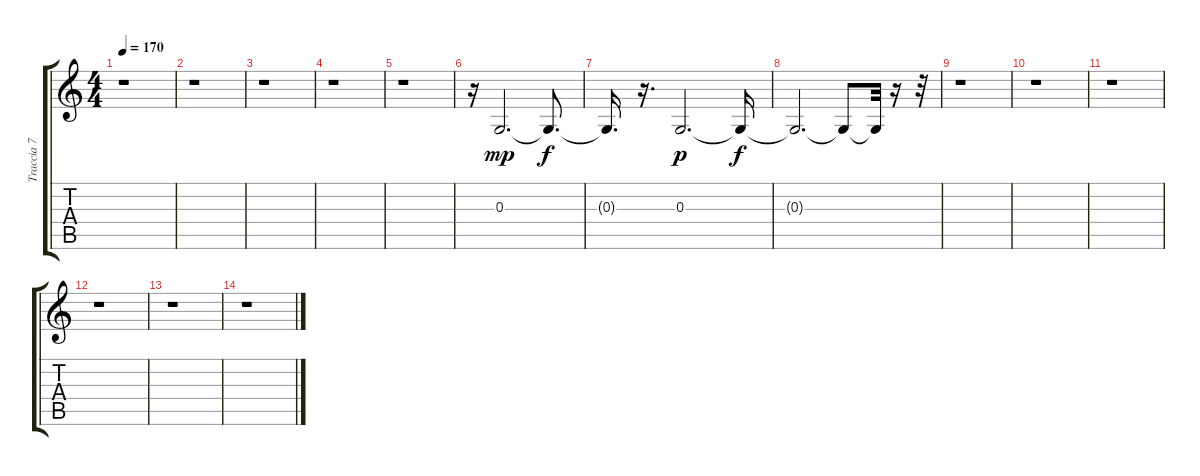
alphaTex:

\track ("Traccia 7" "Traccia 7") {instrument helicopter}
\staff {score tabs}
\tuning (E4 B3 G3 D3 A2 E2) {hide}
\ts (4 4)
\tempo 170
\clef g2
\ks c
r.1{dy f} |
r.1 |
r.1 |
r.1 |
r.1 |
r.16 0.3.2{d dy mp} 0.3{t}.8{d dy f} |
0.3{t}.16{d} r.16{d} 0.3.2{d dy p} 0.3{t}.16{dy f} |
0.3{t}.2{d} 0.3{t}.8 0.3{t}.32 r.16 r.32 |
r.1 |
r.1 |
r.1 |
r.1 |
r.1 |
r.1
